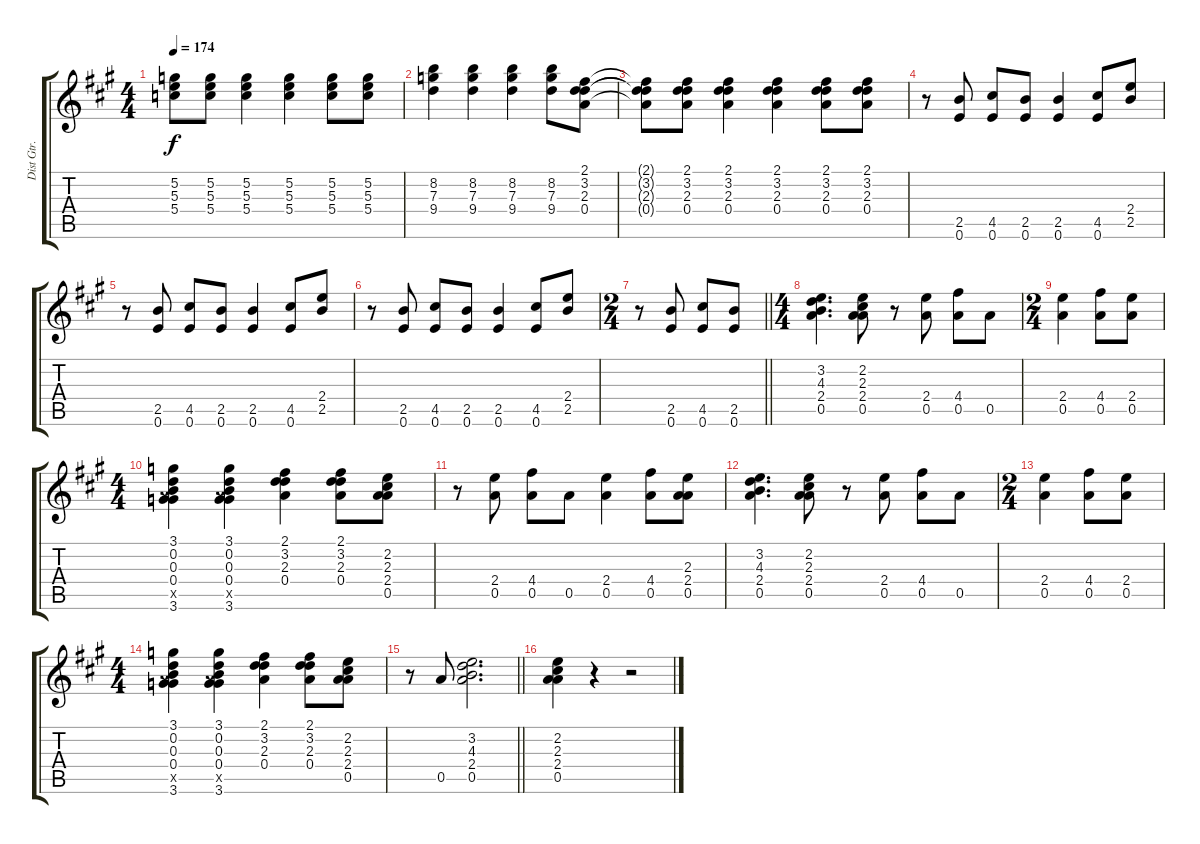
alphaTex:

\track ("Dist Gtr." "Dist Gtr.") {instrument distortionguitar}
\staff {score tabs}
\tuning (E4 B3 G3 D4 A3 E3) {hide}
\ts (4 4)
\tempo 174
\clef g2
\ks a
(5.2{t} 5.3{t} 5.4{t}).8{dy f} (5.2 5.3 5.4).8 (5.2 5.3 5.4).4 (5.2 5.3 5.4).4 (5.2 5.3 5.4).8 (5.2 5.3 5.4).8 |
(8.2 7.3 9.4).4 (8.2 7.3 9.4).4 (8.2 7.3 9.4).4 (8.2 7.3 9.4).8 (2.1 3.2 2.3 0.4).8 |
(2.1{t} 3.2{t} 2.3{t} 0.4{t}).8 (2.1 3.2 2.3 0.4).8 (2.1 3.2 2.3 0.4).4 (2.1 3.2 2.3 0.4).4 (2.1 3.2 2.3 0.4).8 (2.1 3.2 2.3 0.4).8 |
r.8 (2.5 0.6).8 (4.5 0.6).8 (2.5 0.6).8 (2.5 0.6).4 (4.5 0.6).8 (2.4 2.5).8 |
r.8 (2.5 0.6).8 (4.5 0.6).8 (2.5 0.6).8 (2.5 0.6).4 (4.5 0.6).8 (2.4 2.5).8 |
r.8 (2.5 0.6).8 (4.5 0.6).8 (2.5 0.6).8 (2.5 0.6).4 (4.5 0.6).8 (2.4 2.5).8 |
\ts (2 4)
\barLineRight lightlight
r.8 (2.5 0.6).8 (4.5 0.6).8 (2.5 0.6).8 |
\ts (4 4)
(3.2 4.3 2.4 0.5).4{d} (2.2 2.3 2.4 0.5).8 r.8 (2.4 0.5).8 (4.4 0.5).8 0.5.8 |
\ts (2 4)
(2.4 0.5).4 (4.4 0.5).8 (2.4 0.5).8 |
\ts (4 4)
(3.1 0.2 0.3 0.4 0.5{x} 3.6).4 (3.1 0.2 0.3 0.4 0.5{x} 3.6).4 (2.1 3.2 2.3 0.4).4 (2.1 3.2 2.3 0.4).8 (2.2 2.3 2.4 0.5).8 |
r.8 (2.4 0.5).8 (4.4 0.5).8 0.5.8 (2.4 0.5).4 (4.4 0.5).8 (2.3 2.4 0.5).8 |
(3.2 4.3 2.4 0.5).4{d} (2.2 2.3 2.4 0.5).8 r.8 (2.4 0.5).8 (4.4 0.5).8 0.5.8 |
\ts (2 4)
(2.4 0.5).4 (4.4 0.5).8 (2.4 0.5).8 |
\ts (4 4)
(3.1 0.2 0.3 0.4 0.5{x} 3.6).4 (3.1 0.2 0.3 0.4 0.5{x} 3.6).4 (2.1 3.2 2.3 0.4).4 (2.1 3.2 2.3 0.4).8 (2.2 2.3 2.4 0.5).8 |
\barLineRight lightlight
r.8 0.5.8 (3.2 4.3 2.4 0.5).2{d} |
(2.2 2.3 2.4 0.5).4 r.4 r.2
